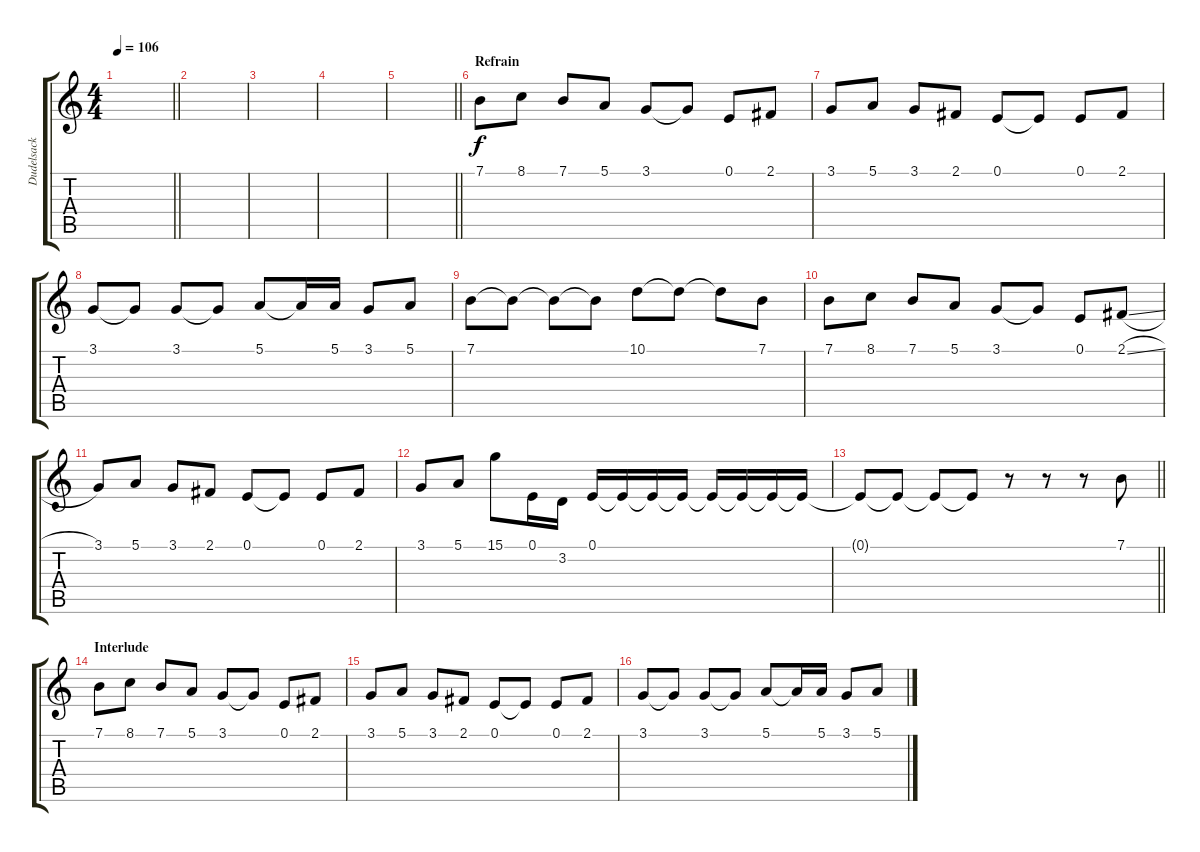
\track ("Dudelsack II" "Dudelsack ") {instrument bagpipe}
\staff {score tabs}
\tuning (E4 B3 G3 D3 A2 E2) {hide}
\ts (4 4)
\tempo 106
\clef g2
\barLineRight lightlight
\ks c
|
|
|
|
\barLineRight lightlight
|
\section ("" "Refrain")
7.1.8{dy f} 8.1.8 7.1.8 5.1.8 3.1.8 3.1{t}.8 0.1.8 2.1.8 |
3.1.8 5.1.8 3.1.8 2.1.8 0.1.8 0.1{t}.8 0.1.8 2.1.8 |
3.1.8 3.1{t}.8 3.1.8 3.1{t}.8 5.1.8 5.1{t}.16 5.1.16 3.1.8 5.1.8 |
7.1.8 7.1{t}.8 7.1{t}.8 7.1{t}.8 10.1.8 10.1{t}.8 10.1{t}.8 7.1.8 |
7.1.8 8.1.8 7.1.8 5.1.8 3.1.8 3.1{t}.8 0.1.8 2.1{sl}.8 |
3.1.8 5.1.8 3.1.8 2.1.8 0.1.8 0.1{t}.8 0.1.8 2.1.8 |
3.1.8 5.1.8 15.1.8 0.1.16 3.2.16 0.1.16 0.1{t}.16 0.1{t}.16 0.1{t}.16 0.1{t}.16 0.1{t}.16 0.1{t}.16 0.1{t}.16 |
\barLineRight lightlight
0.1{t}.8 0.1{t}.8 0.1{t}.8 0.1{t}.8 r.8 r.8 r.8 7.1.8 |
\section ("" "Interlude")
7.1.8 8.1.8 7.1.8 5.1.8 3.1.8 3.1{t}.8 0.1.8 2.1.8 |
3.1.8 5.1.8 3.1.8 2.1.8 0.1.8 0.1{t}.8 0.1.8 2.1.8 |
3.1.8 3.1{t}.8 3.1.8 3.1{t}.8 5.1.8 5.1{t}.16 5.1.16 3.1.8 5.1.8
